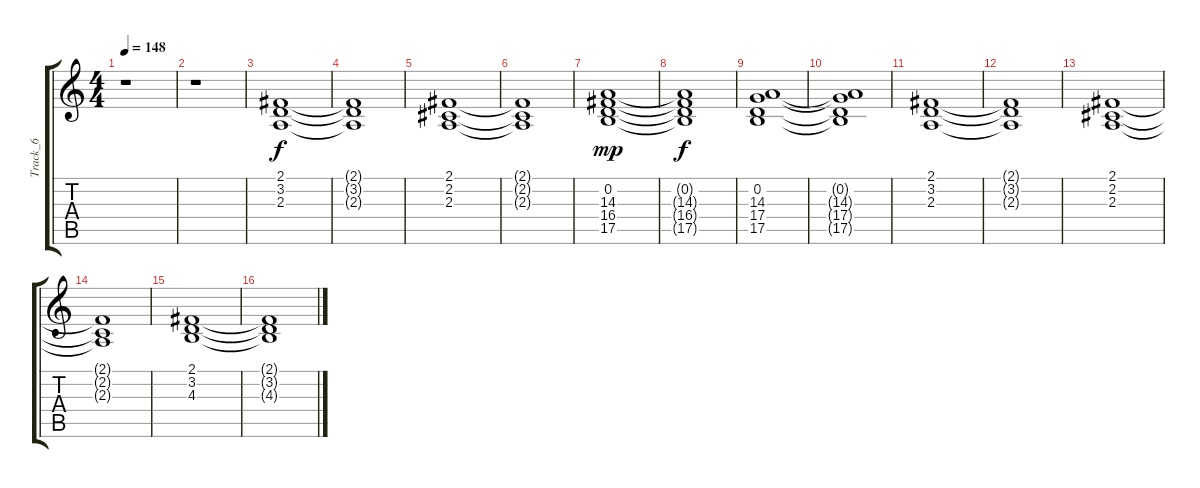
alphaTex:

\track ("Track_6" "Track_6") {instrument synthstrings2}
\staff {score tabs}
\tuning (E4 B3 G3 D3 A2 E2) {hide}
\ts (4 4)
\tempo 148
\clef g2
\ks c
r.1{dy f} |
r.1 |
(2.1 3.2 2.3).1 |
(2.1{t} 3.2{t} 2.3{t}).1 |
(2.1 2.2 2.3).1 |
(2.1{t} 2.2{t} 2.3{t}).1 |
(0.2 14.3 16.4 17.5).1{dy mp} |
(0.2{t} 14.3{t} 16.4{t} 17.5{t}).1{dy f} |
(0.2 14.3 17.4 17.5).1 |
(0.2{t} 14.3{t} 17.4{t} 17.5{t}).1 |
(2.1 3.2 2.3).1 |
(2.1{t} 3.2{t} 2.3{t}).1 |
(2.1 2.2 2.3).1 |
(2.1{t} 2.2{t} 2.3{t}).1 |
(2.1 3.2 4.3).1 |
(2.1{t} 3.2{t} 4.3{t}).1
